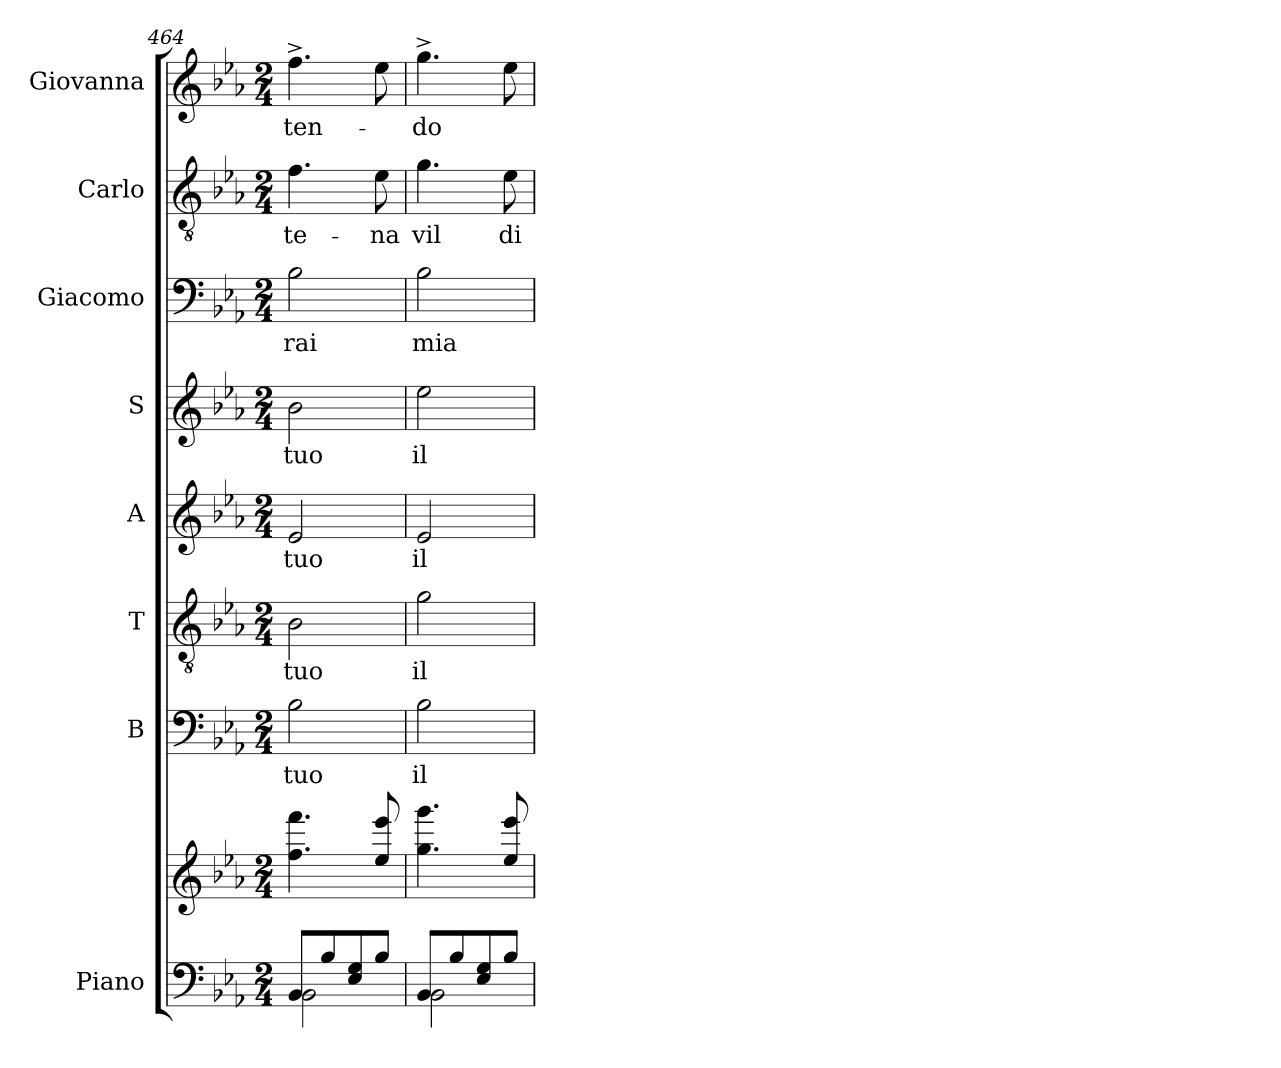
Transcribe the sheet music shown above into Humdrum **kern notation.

**kern	**kern	**kern	**text	**kern	**text	**kern	**text	**kern	**text	**kern	**text	**kern	**text	**kern	**text
*part8	*part8	*part7	*part7	*part6	*part6	*part5	*part5	*part4	*part4	*part3	*part3	*part2	*part2	*part1	*part1
*staff9	*staff8	*staff7	*staff7	*staff6	*staff6	*staff5	*staff5	*staff4	*staff4	*staff3	*staff3	*staff2	*staff2	*staff1	*staff1
*I"Piano	*	*I"B	*	*I"T	*	*I"A	*	*I"S	*	*I"Giacomo	*	*I"Carlo	*	*I"Giovanna	*
*I'Pno	*	*I'B	*	*I'T	*	*I'A	*	*I'S	*	*	*	*	*	*	*
*clefF4	*clefG2	*clefF4	*	*clefGv2	*	*clefG2	*	*clefG2	*	*clefF4	*	*clefGv2	*	*clefG2	*
*k[b-e-a-]	*k[b-e-a-]	*k[b-e-a-]	*	*k[b-e-a-]	*	*k[b-e-a-]	*	*k[b-e-a-]	*	*k[b-e-a-]	*	*k[b-e-a-]	*	*k[b-e-a-]	*
*M2/4	*M2/4	*M2/4	*	*M2/4	*	*M2/4	*	*M2/4	*	*M2/4	*	*M2/4	*	*M2/4	*
=464	=464	=464	=464	=464	=464	=464	=464	=464	=464	=464	=464	=464	=464	=464	=464
*^	*	*	*	*	*	*	*	*	*	*	*	*	*	*	*
!	!	!	!	!LO:LY:b	!	!LO:LY:b	!	!LO:LY:b	!	!LO:LY:b	!	!LO:LY:b	!	!LO:LY:b	!	!LO:LY:b
8BB-/L	2BB-\	4.ff\ 4.fff\	2B-\	tuo	2B-\	tuo	2e-/	tuo	2b-\	tuo	2B-\	-rai	4.f\	-te-	4.ff^\	-ten-
8B-/	.	.	.	.	.	.	.	.	.	.	.	.	.	.	.	.
8E-/ 8G/	.	.	.	.	.	.	.	.	.	.	.	.	.	.	.	.
!	!	!	!	!	!	!	!	!	!	!	!	!	!	!LO:LY:b	!	!
8B-/J	.	8ee-/ 8eee-/	.	.	.	.	.	.	.	.	.	.	8e-\	-na	8ee-\	.
=465	=465	=465	=465	=465	=465	=465	=465	=465	=465	=465	=465	=465	=465	=465	=465	=465
!	!	!	!	!LO:LY:b	!	!LO:LY:b	!	!LO:LY:b	!	!LO:LY:b	!	!LO:LY:b	!	!LO:LY:b	!	!LO:LY:b
8BB-/L	2BB-\	4.gg\ 4.ggg\	2B-\	il	2g\	il	2e-/	il	2ee-\	il	2B-\	mia	4.g\	vil	4.gg^\	-do
8B-/	.	.	.	.	.	.	.	.	.	.	.	.	.	.	.	.
8E-/ 8G/	.	.	.	.	.	.	.	.	.	.	.	.	.	.	.	.
!	!	!	!	!	!	!	!	!	!	!	!	!	!	!LO:LY:b	!	!
8B-/J	.	8ee-/ 8eee-/	.	.	.	.	.	.	.	.	.	.	8e-\	di	8ee-\	.
*v	*v	*	*	*	*	*	*	*	*	*	*	*	*	*	*	*
=	=	=	=	=	=	=	=	=	=	=	=	=	=	=	=
*-	*-	*-	*-	*-	*-	*-	*-	*-	*-	*-	*-	*-	*-	*-	*-
